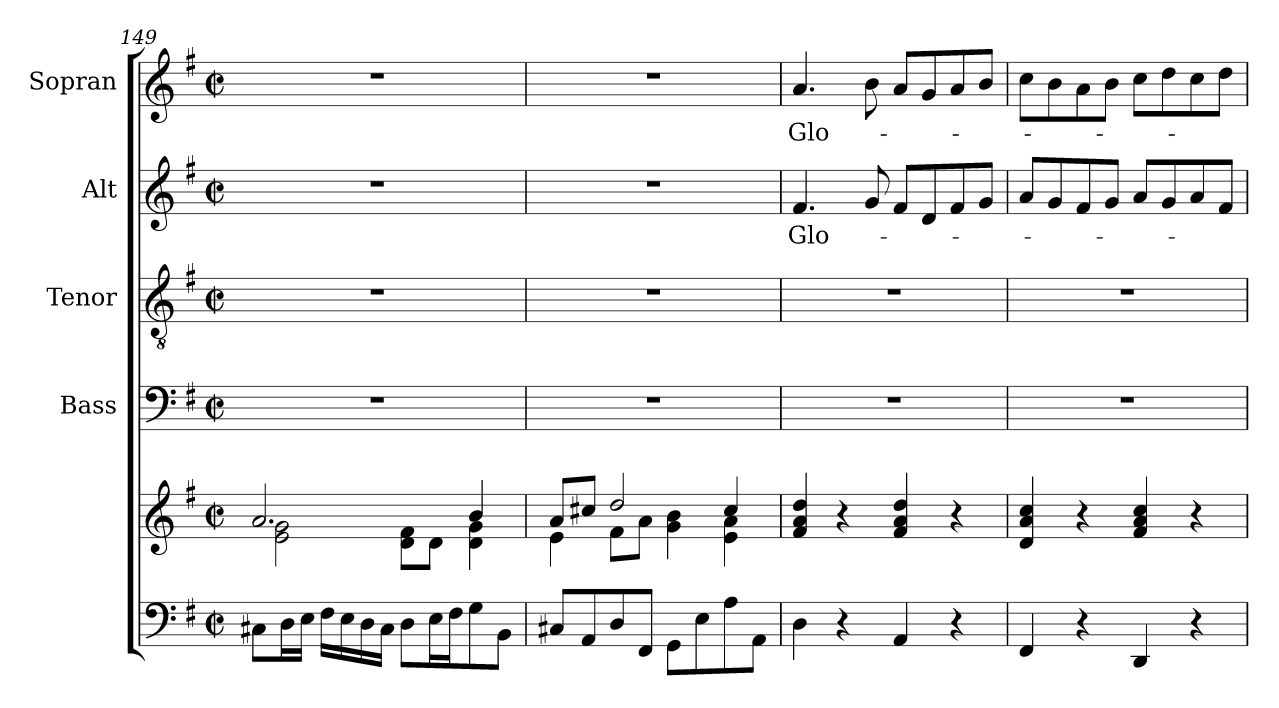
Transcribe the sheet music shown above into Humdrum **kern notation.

**kern	**kern	**kern	**kern	**kern	**text	**kern	**text
*part5	*part5	*part4	*part3	*part2	*part2	*part1	*part1
*staff6	*staff5	*staff4	*staff3	*staff2	*staff2	*staff1	*staff1
*	*	*I"Bass	*I"Tenor	*I"Alt	*	*I"Sopran	*
*	*	*I'B.	*I'T.	*I'A.	*	*I'S.	*
*clefF4	*clefG2	*clefF4	*clefGv2	*clefG2	*	*clefG2	*
*k[f#]	*k[f#]	*k[f#]	*k[f#]	*k[f#]	*	*k[f#]	*
*G:	*G:	*G:	*G:	*G:	*	*G:	*
*M2/2	*M2/2	*M2/2	*M2/2	*M2/2	*	*M2/2	*
*met(c|)	*met(c|)	*met(c|)	*met(c|)	*met(c|)	*	*met(c|)	*
=149	=149	=149	=149	=149	=149	=149	=149
*	*^	*	*	*	*	*	*
8C#X\L	2.a/	2e\ 2g\	1r	1r	1r	.	1r	.
16D\L	.	.	.	.	.	.	.	.
16E\JJ	.	.	.	.	.	.	.	.
16F#\LL	.	.	.	.	.	.	.	.
16E\	.	.	.	.	.	.	.	.
16D\	.	.	.	.	.	.	.	.
16C#\JJ	.	.	.	.	.	.	.	.
8D\L	.	8d\ 8f#\L	.	.	.	.	.	.
16E\L	.	8d\J	.	.	.	.	.	.
16F#\J	.	.	.	.	.	.	.	.
8G\	4b/	4d\ 4g\	.	.	.	.	.	.
8BB\J	.	.	.	.	.	.	.	.
=150	=150	=150	=150	=150	=150	=150	=150	=150
8C#X/L	8a/L	4e\	1r	1r	1r	.	1r	.
8AA/	8cc#X/J	.	.	.	.	.	.	.
8D/	2dd/	8f#\L	.	.	.	.	.	.
8FF#/J	.	8a\J	.	.	.	.	.	.
8GG\L	.	4g\ 4b\	.	.	.	.	.	.
8E\	.	.	.	.	.	.	.	.
8A\	4cc#/	4e\ 4a\	.	.	.	.	.	.
8AA\J	.	.	.	.	.	.	.	.
*	*v	*v	*	*	*	*	*	*
=151	=151	=151	=151	=151	=151	=151	=151
!	!	!	!	!	!LO:LY:b	!	!LO:LY:b
4D\	4f#/ 4a/ 4dd/	1r	1r	4.f#/	Glo-	4.a/	Glo-
4r	4r	.	.	.	.	.	.
.	.	.	.	8g/	.	8b\	.
4AA/	4f#/ 4a/ 4dd/	.	.	8f#/L	.	8a/L	.
.	.	.	.	8d/	.	8g/	.
4r	4r	.	.	8f#/	.	8a/	.
.	.	.	.	8g/J	.	8b/J	.
=152	=152	=152	=152	=152	=152	=152	=152
4FF#/	4d/ 4a/ 4cc/	1r	1r	8a/L	.	8cc\L	.
.	.	.	.	8g/	.	8b\	.
4r	4r	.	.	8f#/	.	8a\	.
.	.	.	.	8g/J	.	8b\J	.
4DD/	4f#/ 4a/ 4cc/	.	.	8a/L	.	8cc\L	.
.	.	.	.	8g/	.	8dd\	.
4r	4r	.	.	8a/	.	8cc\	.
.	.	.	.	8f#/J	.	8dd\J	.
=	=	=	=	=	=	=	=
*-	*-	*-	*-	*-	*-	*-	*-
